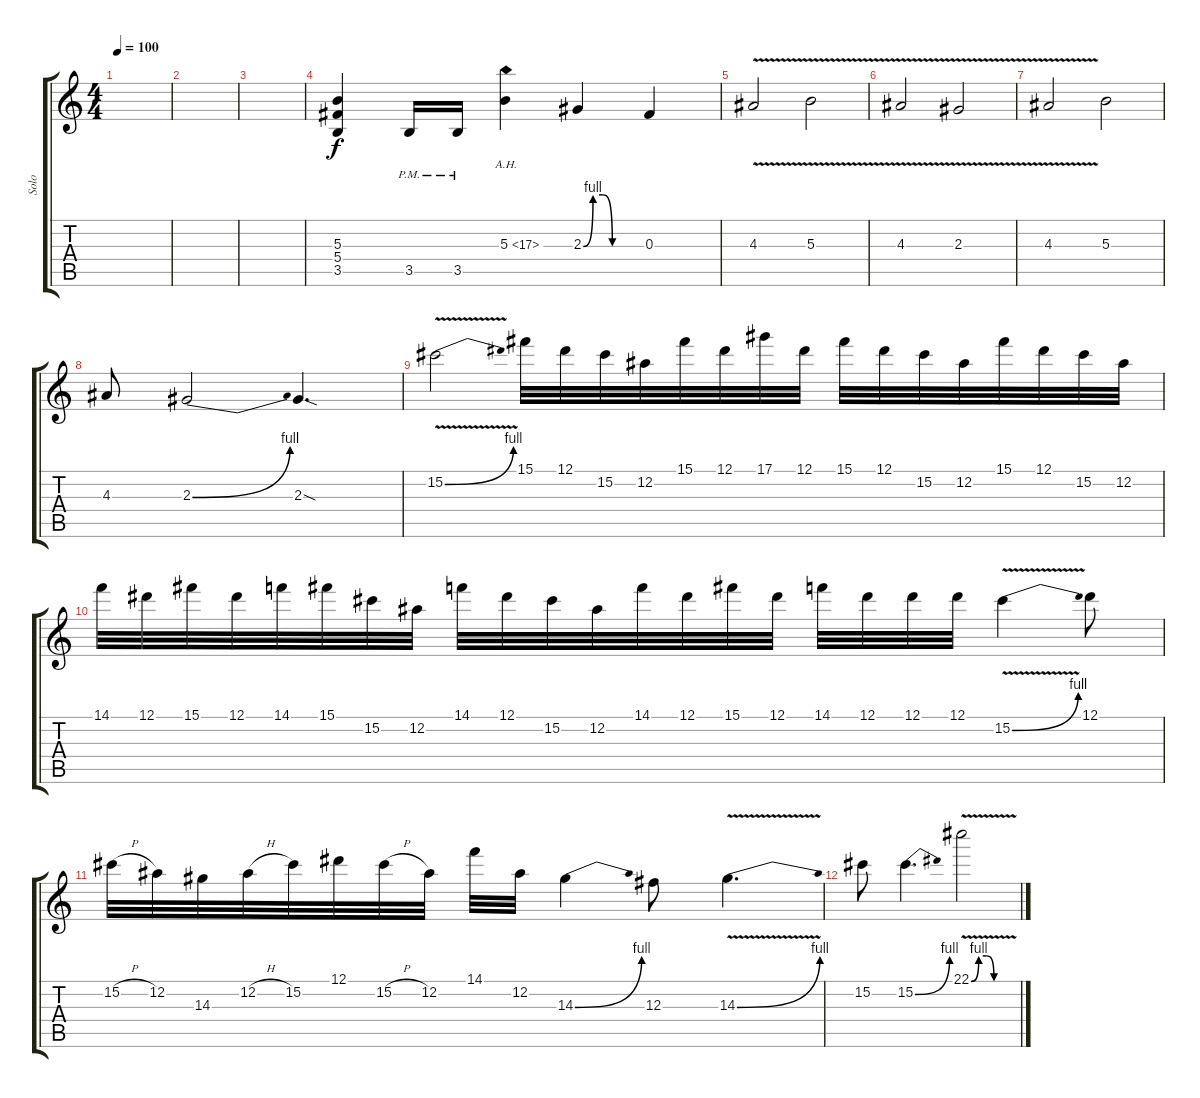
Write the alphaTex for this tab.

\track ("Solo" "Solo") {instrument distortionguitar}
\staff {score tabs}
\tuning (Eb4 Bb3 Gb3 Db3 Ab2 Eb2) {hide}
\ts (4 4)
\tempo 100
\clef g2
\ks c
|
|
|
(5.3 5.4 3.5).4 3.5{pm}.16 3.5{pm}.16 5.3{ah 12}.4 2.3{be (custom 0 0 10 4 20 4 30 0 60 0)}.4 0.3.4 |
4.3{v}.2 5.3{v}.2 |
4.3{v}.2 2.3{v}.2 |
4.3{v}.2 5.3.2 |
4.3.8 2.3{be (bend 0 0 60 4)}.2 2.3{sod}.4{d} |
15.2{be (bend 0 0 60 4) v}.2 15.1.32 12.1.32 15.2.32 12.2.32 15.1.32 12.1.32 17.1.32 12.1.32 15.1.32 12.1.32 15.2.32 12.2.32 15.1.32 12.1.32 15.2.32 12.2.32 |
14.1.32 12.1.32 15.1.32 12.1.32 14.1.32 15.1.32 15.2.32 12.2.32 14.1.32 12.1.32 15.2.32 12.2.32 14.1.32 12.1.32 15.1.32 12.1.32 14.1.32 12.1.32 12.1.32 12.1.32 15.2{be (bend 0 0 60 4) v}.4 12.1.8 |
15.2{h}.32 12.2.32 14.3.32 12.2{h}.32 15.2.32 12.1.32 15.2{h}.32 12.2.32 14.1.32 12.2.32 14.3{be (bend 0 0 60 4)}.4 12.3.8 14.3{be (bend 0 0 60 4) v}.4{d} |
15.2.8 15.2{be (bend 0 0 60 4)}.4{d} 22.1{be (custom 0 0 10 4 20 4 30 0 60 0) v}.2
